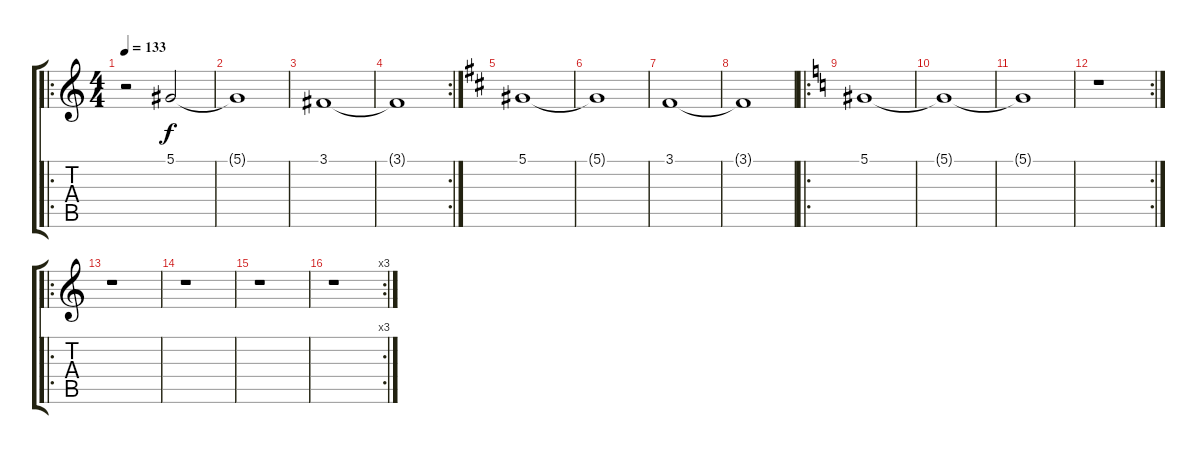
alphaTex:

\track "" {instrument choiraahs}
\staff {score tabs}
\tuning (Eb4 Bb3 Gb3 Db3 Ab2 Eb2) {hide}
\ro
\ts (4 4)
\tempo 133
\clef g2
\ks c
r.2{dy f instrument choiraahs} 5.1.2 |
5.1{t}.1 |
3.1.1 |
\rc 2
3.1{t}.1 |
\ks d
5.1.1 |
5.1{t}.1 |
3.1.1 |
3.1{t}.1 |
\ro
\ks c
5.1.1 |
5.1{t}.1 |
5.1{t}.1 |
\rc 2
r.1 |
\ro
r.1 |
r.1 |
r.1 |
\rc 3
r.1
